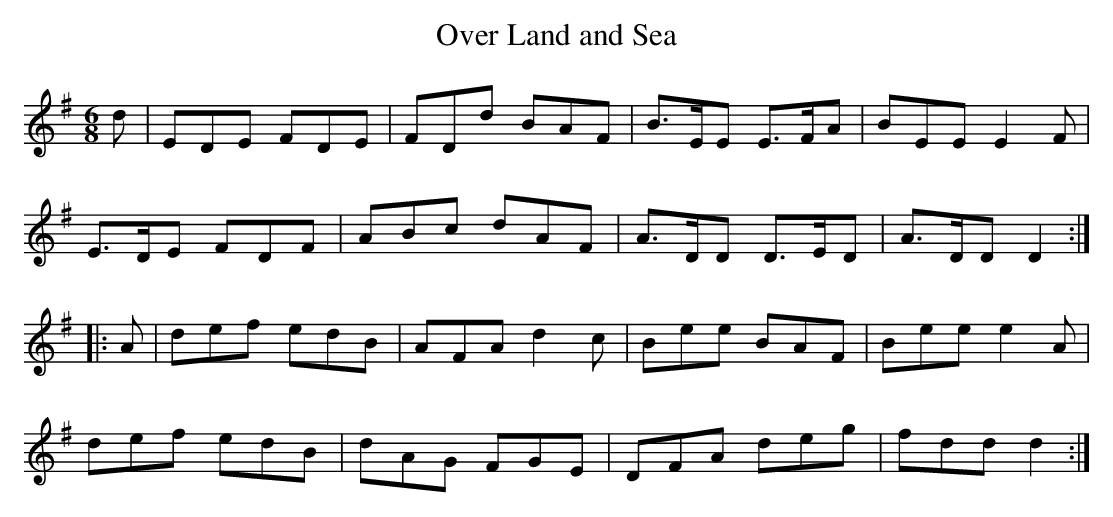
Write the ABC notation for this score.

X:1
T:Over Land and Sea
M:6/8
L:1/8
K:Emin
d | EDE FDE | FDd BAF | B>EE E>FA | BEE E2F |
E>DE FDF | ABc dAF | A>DD D>ED | A>DD D2 :|
|: A | def edB | AFA d2c | Bee BAF | Bee e2A |
def edB | dAG FGE | DFA deg | fdd d2 :|]
